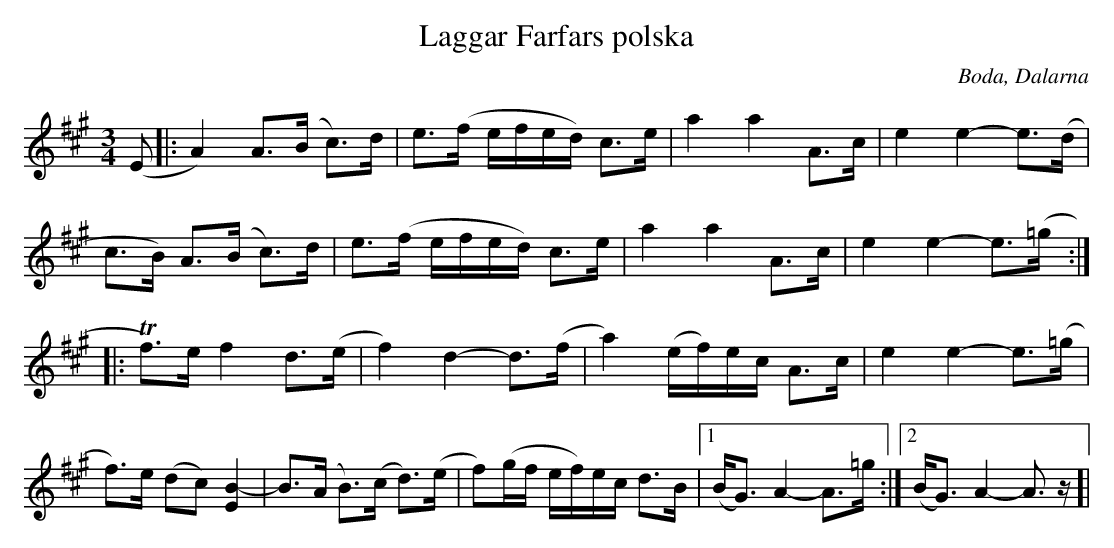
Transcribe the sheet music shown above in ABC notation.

X:1
T:Laggar Farfars polska
O:Boda, Dalarna
M:3/4
L:1/8
K:A
(E|:A2) A>(B c>)d|e>(f e/f/e/d/) c>e| a2 a2 A>c|e2 e2- e>(d|
c>B) A>(B c>)d|e>(f e/f/e/d/) c>e| a2 a2 A>c|e2 e2- e>(=g:|
|:Tf>)e f2 d>(e|f2) d2- d>(f|a2) (e/f/)e/c/ A>c|e2 e2- e>(=g|
f>)e (dc) [EB-]2|B>(A B>)(c d>)(e|f)(g/f/ e/f/)e/c/ d>B|1(B<G) A2-A>=g:|2(B<G) A2-A>z]|
